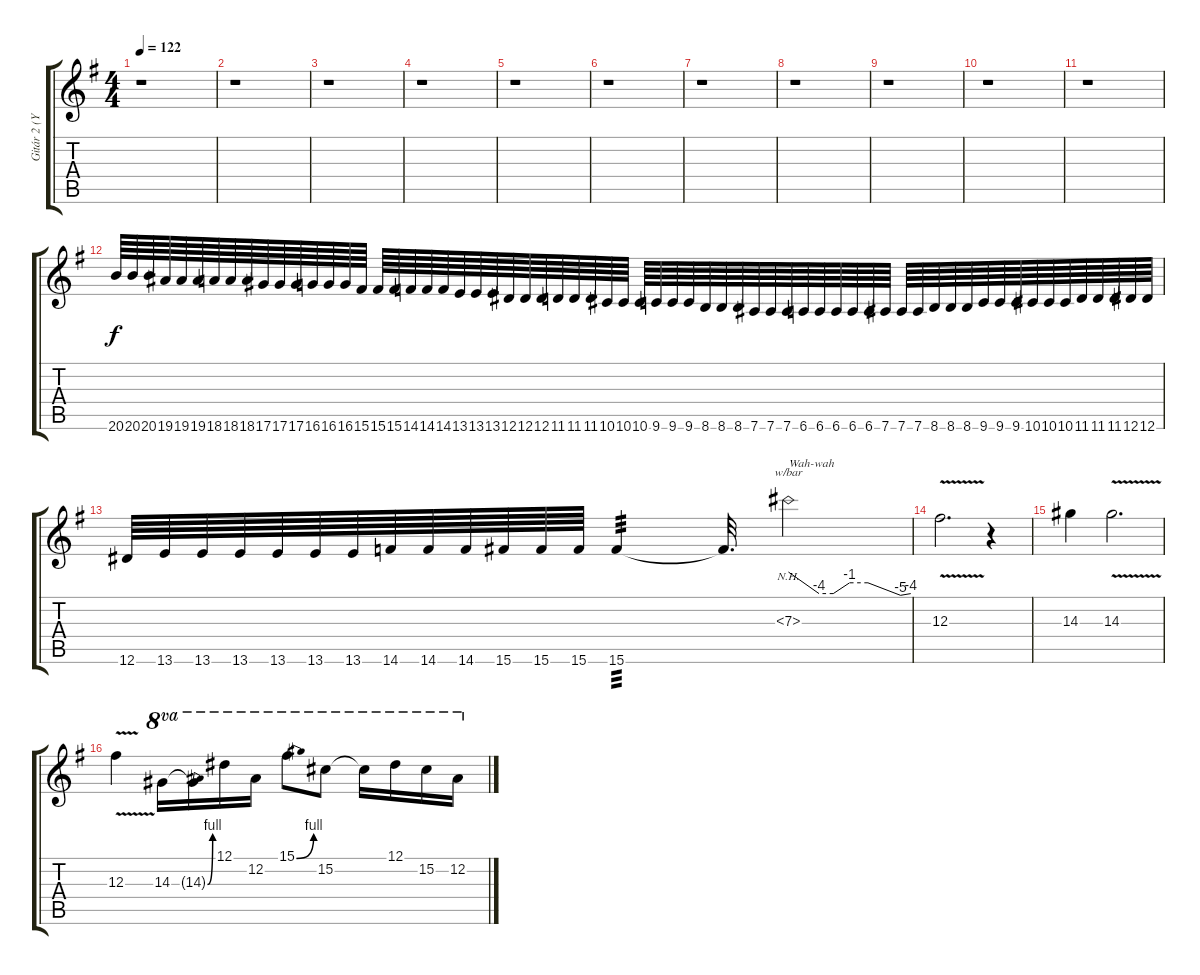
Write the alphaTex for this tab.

\track ("Gitár 2 (Yngwie Malmsteen)" "Gitár 2 (Y") {instrument distortionguitar}
\staff {score tabs}
\tuning (Eb4 Bb3 Gb3 Db3 Ab2 Eb2) {hide}
\ts (4 4)
\tempo 122
\clef g2
\ks g
r.1{dy f} |
r.1 |
r.1 |
r.1 |
r.1 |
r.1 |
r.1 |
r.1 |
r.1 |
r.1 |
r.1 |
20.6.64{instrument guitarfretnoise} 20.6.64 20.6.64 19.6.64 19.6.64 19.6.64 18.6.64 18.6.64 18.6.64 17.6.64 17.6.64 17.6.64 16.6.64 16.6.64 16.6.64 15.6.64 15.6.64 15.6.64 14.6.64 14.6.64 14.6.64 13.6.64 13.6.64 13.6.64 12.6.64 12.6.64 12.6.64 11.6.64 11.6.64 11.6.64 10.6.64 10.6.64 10.6.64 9.6.64 9.6.64 9.6.64 8.6.64 8.6.64 8.6.64 7.6.64 7.6.64 7.6.64 6.6.64 6.6.64 6.6.64 6.6.64 6.6.64 7.6.64 7.6.64 7.6.64 8.6.64 8.6.64 8.6.64 9.6.64 9.6.64 9.6.64 10.6.64 10.6.64 10.6.64 11.6.64 11.6.64 11.6.64 12.6.64 12.6.64 |
12.6.64 13.6.64 13.6.64 13.6.64 13.6.64 13.6.64 13.6.64 14.6.64 14.6.64 14.6.64 15.6.64 15.6.64 15.6.64 15.6.4{tp 3} 15.6{t}.32{d} 7.3{nh}.2{tbe (custom default 0 0 15 -16 22 -16 30 -4 39 -4 55 -20 60 -16) txt "Wah-wah" instrument distortionguitar} |
12.3{v}.2{d} r.4 |
14.3.4 14.3{v}.2{d} |
12.3{v}.4 14.3.16{ot 8va} 14.3{be (bend 0 0 60 4) t}.16{ot 8va} 12.1.16{ot 8va} 12.2.16{ot 8va} 15.1{be (bend 0 0 60 4)}.8{ot 8va} 15.2.8{ot 8va} 15.2{t}.16{ot 8va} 12.1.16{ot 8va} 15.2.16{ot 8va} 12.2.16{ot 8va}
